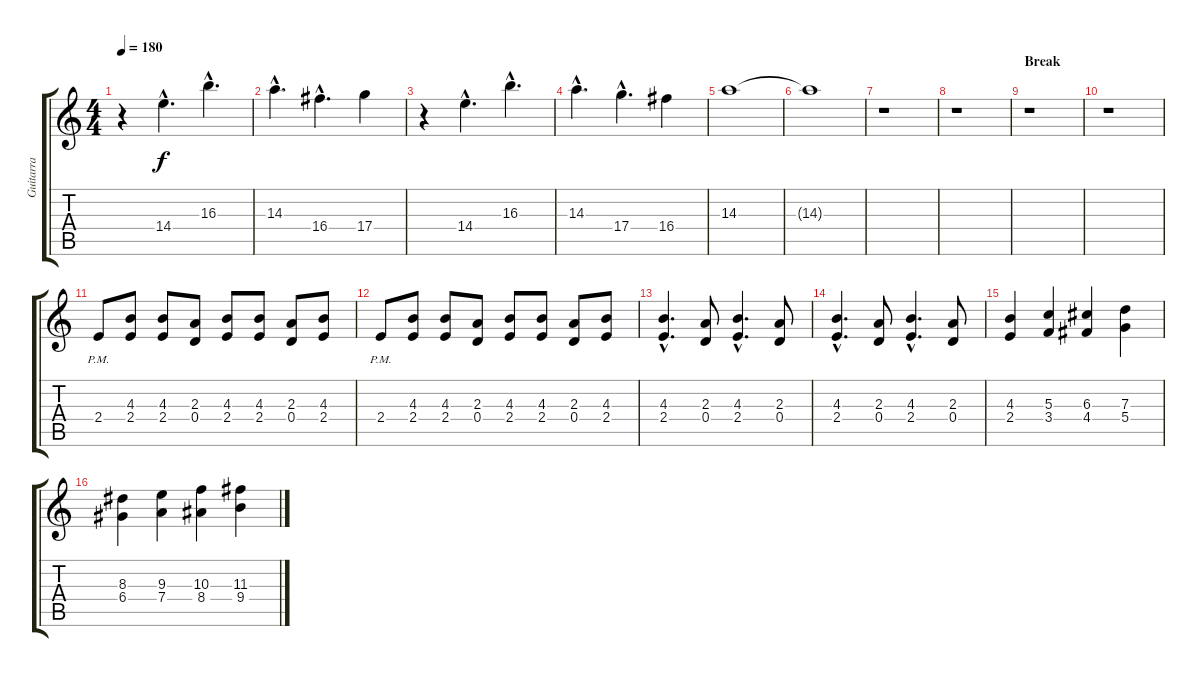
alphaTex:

\track ("Guitarra" "Guitarra") {instrument overdrivenguitar}
\staff {score tabs}
\tuning (E4 B3 G3 D3 A2 E2) {hide}
\ts (4 4)
\tempo 180
\clef g2
\ks c
r.4{dy f} 14.4{hac}.4{d} 16.3{hac}.4{d} |
14.3{hac}.4{d} 16.4{hac}.4{d} 17.4.4 |
r.4 14.4{hac}.4{d} 16.3{hac}.4{d} |
14.3{hac}.4{d} 17.4{hac}.4{d} 16.4.4 |
14.3.1 |
14.3{t}.1{volume 0} |
r.1 |
r.1 |
\section ("" "Break")
r.1 |
r.1 |
2.4{pm}.8{volume 13} (4.3 2.4).8 (4.3 2.4).8 (2.3 0.4).8 (4.3 2.4).8 (4.3 2.4).8 (2.3 0.4).8 (4.3 2.4).8 |
2.4{pm}.8 (4.3 2.4).8 (4.3 2.4).8 (2.3 0.4).8 (4.3 2.4).8 (4.3 2.4).8 (2.3 0.4).8 (4.3 2.4).8 |
(4.3{hac} 2.4{hac}).4{d} (2.3 0.4).8 (4.3{hac} 2.4{hac}).4{d} (2.3 0.4).8 |
(4.3{hac} 2.4{hac}).4{d} (2.3 0.4).8 (4.3{hac} 2.4{hac}).4{d} (2.3 0.4).8 |
(4.3 2.4).4 (5.3 3.4).4 (6.3 4.4).4 (7.3 5.4).4 |
(8.3 6.4).4 (9.3 7.4).4 (10.3 8.4).4 (11.3 9.4).4
